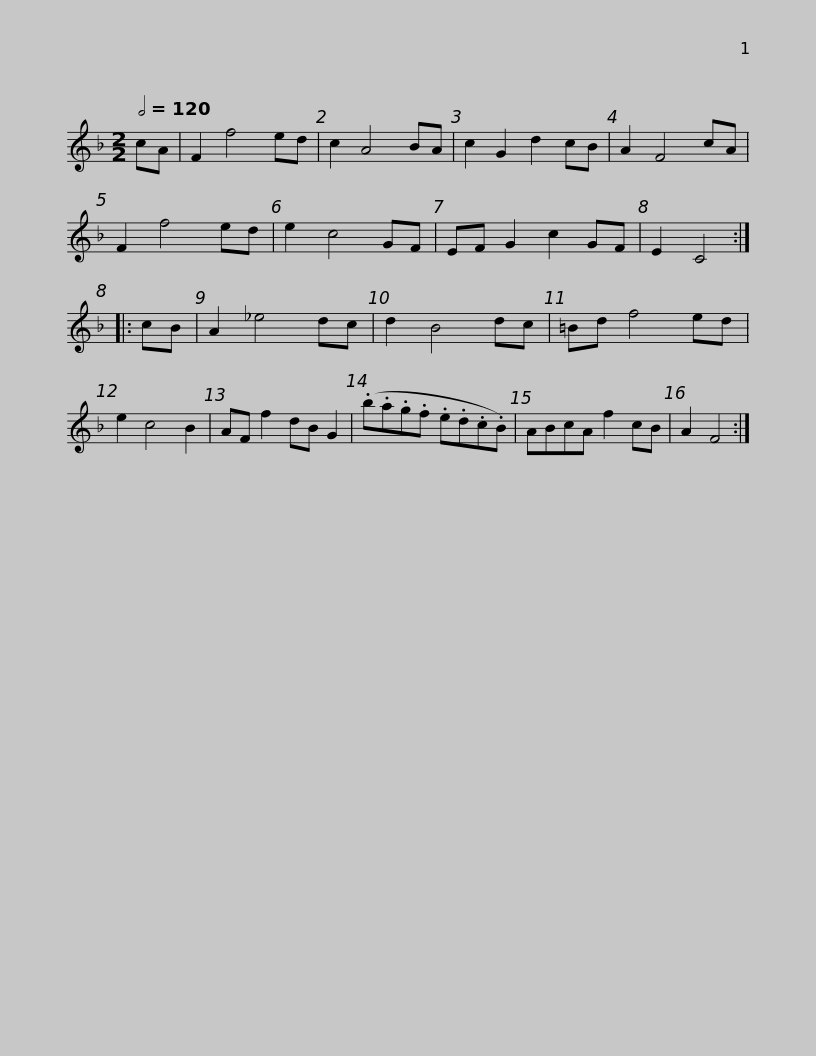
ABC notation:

X:1
L:1/8
Q:1/2=120
M:2/2
I:linebreak $
K:F
V:1 treble
V:1
 cA | F2 f4 ed | c2 A4 BA | c2 G2 d2 cB | A2 F4 cA | %5
 F2 f4 ed | e2 c4 GF | EF G2 c2 GF | E2 C4 :: cB |$ %10
 A2 _e4 dc | d2 B4 dc | =Bd f4 ed | e2 c4 B2 | AF f2 dB G2 | %15
 (.b.a.g.f .e.d.c.B) | ABcA f2 cB | A2 F4 :| %18
